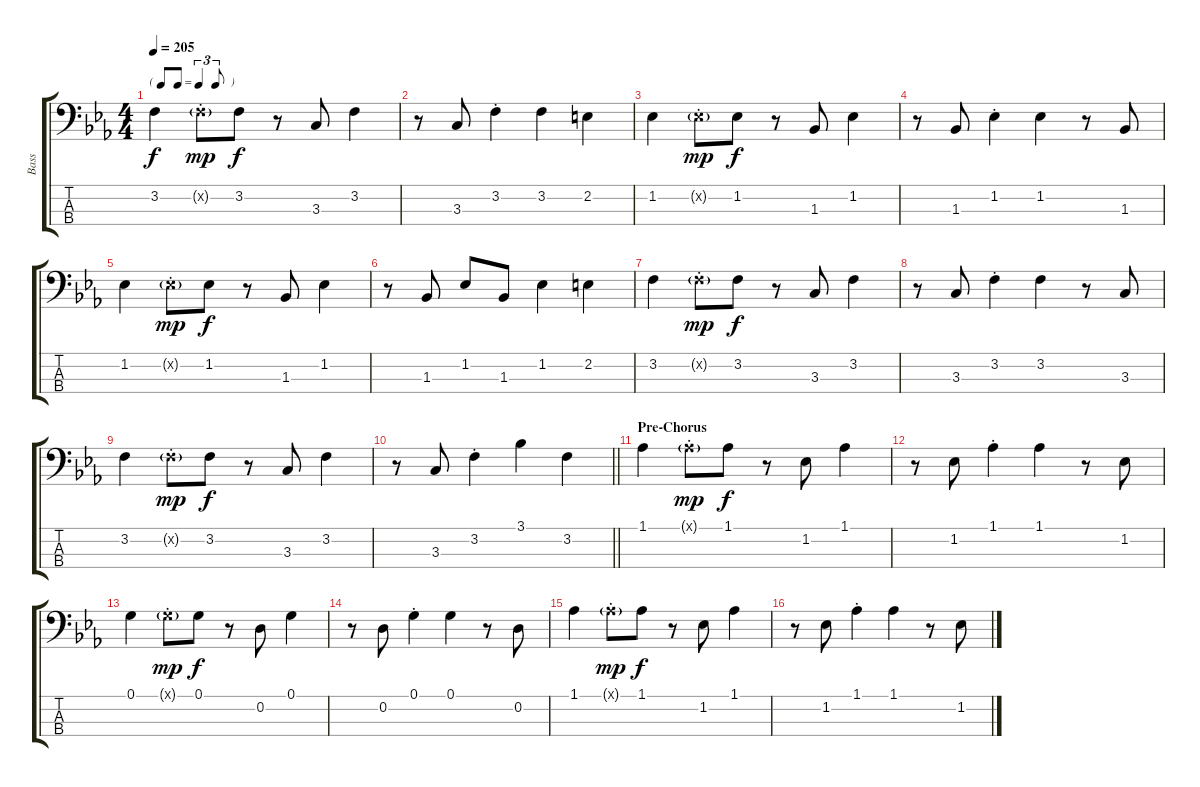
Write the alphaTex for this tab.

\track ("Bass" "Bass") {instrument electricbassfinger}
\staff {score tabs}
\tuning (G2 D2 A1 E1) {hide}
\ts (4 4)
\tf triplet8th
\tempo 205
\clef f4
\ks eb
3.2.4{dy f} 3.2{g st x}.8{dy mp} 3.2.8{dy f} r.8 3.3.8 3.2.4 |
r.8 3.3.8 3.2{st}.4 3.2.4 2.2.4 |
1.2.4 1.2{g st x}.8{dy mp} 1.2.8{dy f} r.8 1.3.8 1.2.4 |
r.8 1.3.8 1.2{st}.4 1.2.4 r.8 1.3.8 |
1.2.4 1.2{g st x}.8{dy mp} 1.2.8{dy f} r.8 1.3.8 1.2.4 |
r.8 1.3.8 1.2.8 1.3.8 1.2.4 2.2.4 |
3.2.4 3.2{g st x}.8{dy mp} 3.2.8{dy f} r.8 3.3.8 3.2.4 |
r.8 3.3.8 3.2{st}.4 3.2.4 r.8 3.3.8 |
3.2.4 3.2{g st x}.8{dy mp} 3.2.8{dy f} r.8 3.3.8 3.2.4 |
\barLineRight lightlight
r.8 3.3.8 3.2{st}.4 3.1.4 3.2.4 |
\section ("" "Pre-Chorus")
1.1.4 1.1{g st x}.8{dy mp} 1.1.8{dy f} r.8 1.2.8 1.1.4 |
r.8 1.2.8 1.1{st}.4 1.1.4 r.8 1.2.8 |
0.1.4 0.1{g st x}.8{dy mp} 0.1.8{dy f} r.8 0.2.8 0.1.4 |
r.8 0.2.8 0.1{st}.4 0.1.4 r.8 0.2.8 |
1.1.4 1.1{g st x}.8{dy mp} 1.1.8{dy f} r.8 1.2.8 1.1.4 |
r.8 1.2.8 1.1{st}.4 1.1.4 r.8 1.2.8
